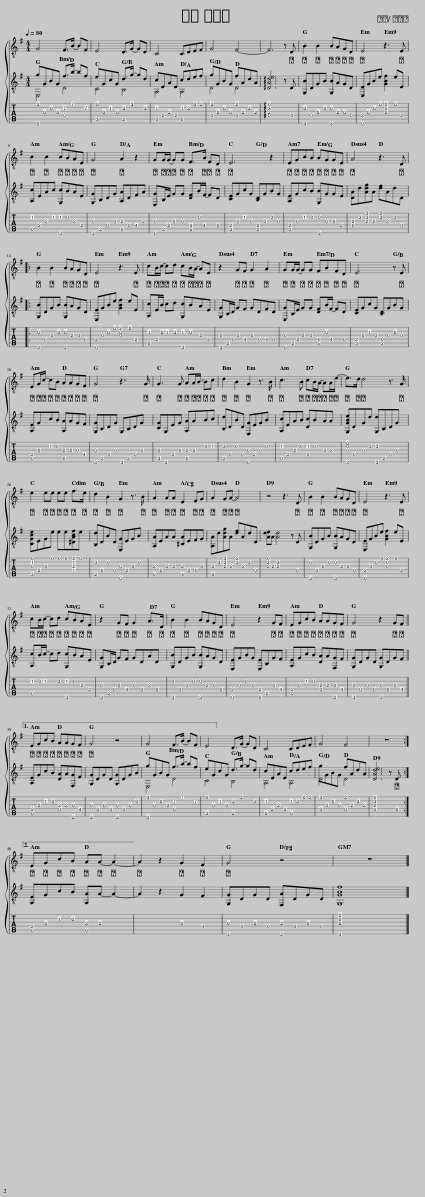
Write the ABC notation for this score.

X:1
%%score { 1 { ( 2 3 ) | ( 4 5 ) } }
L:1/8
Q:1/4=80
M:4/4
I:linebreak $
K:G
V:1 treble-8
V:2 treble-8
V:3 treble-8
V:4 tab stafflines=6 strings="E2,A2,D3,G3,B3,E4 nostems "
V:5 tab stafflines=6 strings="E2,A2,D3,G3,B3,E4 nostems "
V:1
 G4 F>B- BF | E4 D>G- GD | C4 CDEF | G4 F4- | F6 z D | %5
 B2 B2 BAGD | E4 z3 E |$ c2 c2 cBAE | G4 A2 z2 | GG/G/- GG F>B FD | %10
 E6 z2 | EGcB BGGE | A4 z3 D |:$ B2 B2 BAGD | E4 z3 E | %15
 cB/c/- cd cB/A/- AE | z2 GF G2 A2 | GG/G/- GG FBFD | E6 z E |$ EG/c/- cB AAGF | %20
 G4 z7/2 G/ | G3 G AA/B/- Bc | d2 B2 G2 z3/2 B/ | c3 B cB/A/- AA/e/- | e>d d4 z3/2 G/ |$ %25
 e2 ee ee f>e | d2 B2 G2 z3/2 B/ | A2 AA E2 FG | A2 GA- A4 | z4 z3 D | %30
 B2 B2 BAGD | E4 z3 E |$ cB/c/- cd cBAE | z2 GF G2 A>D | B2 B2 BAGD | %35
 E4 z2 GF | EGcB AAGF | G4 z2 GF ||1$ EGcB AAGF || G4 z4 | %40
 G4 F>B- BF | E4 D>G- GD | C4 CDEF | G4 F4 | z8 :|2$ %45
 EGcB AA- A2- || A2 z2 G2 F2 | G4 z4 | z8 |] %49
V:2
 gGBG f>b- bf | eGcG d>g- gd | cEAE cdef | gGBG fAdA | !arpeggio![DAde]6 z D | %5
 [G,B]DGB [G,B]AGD | [E,E]GBe [GBf]2 eE |$ [A,c]EAc [G,c]BAE | [G,G]B,DG [A,A]DFA | [E,G]B,/E/ GG [DF]B/F/- FD | %10
 [CE]GcG [B,D]GBG | [A,E]GcB [G,B]GGE | [DA]d[Adg]A [df]AdD |:$ [G,B]DGB [G,B]AGD | [E,E]GBe [GBf]2 eE | %15
 [A,c]E/B/ cd [G,c]BAE | [G,G]B,/D/ GF GDFD | [E,G]B,/E/ GG [DF]B/F/- FD | [CE]GcG [B,D]GBG |$ [A,E]GcB [A,A]AGF | %20
 [G,G]B,DG G,B,DG | [CG]G,EG [A,A]ABc | [B,d]DBD [E,G]EGB | [A,c]EAB [Dc]BAA | [G,GBe]DGd [G,d]B,DG |$ %25
 [CGce]EGe ee[^DAcf]e | [B,d]DBD [E,G]EGB | [A,A]EAA [^CA]EFG | [A,A]d[Adg]A [df]AdD | [Ade]A [Ad]4 z D | %30
 [G,B]DGB [G,B]AGD | [E,E]GBe [GBf]2 eE |$ [A,c]B/c/- cd [G,c]BAE | [G,G]B,/D/ GF GDAD | [G,B]DGB [G,B]AGD | %35
 [E,E]GBG [E,E]B,GF | [A,E]GcB [DA]A[F,G]F | [G,G]DGD [G,G]DGF ||1$ [A,E]GcB [DA]A[F,G]F || [G,G]DGD [G,G]DGB | %40
 gGBG f>b- bf | eGcG d>g- gd | cEAE cdef | gGBG fAdA | [DAde]6 z D :|2$ %45
 [A,E]GcB [A,A]A- A2- || A2 z2 G2 F2 | [G,G]DGD [F,A]DGD | [G,GBf]8 |] %49
V:3
 E,4 D4 | C4 B,4 | A,4 A,4 | D4 D4 | x8 | %5
 x8 | x8 |$ x8 | x8 | x8 | %10
 x8 | x8 | x8 |:$ x8 | x8 | %15
 x8 | x8 | x8 | x8 |$ x8 | %20
 x8 | x8 | x8 | x8 | x8 |$ %25
 x8 | x8 | x8 | x8 | x8 | %30
 x8 | x8 |$ x8 | x8 | x8 | %35
 x8 | x8 | x8 ||1$ x8 || x8 | %40
 E,4 D4 | C4 B,4 | A,4 A,4 | D4 D4 | x8 :|2$ %45
 x8 || x8 | x8 | x8 |] %49
V:4
 !1!G !3!G, !2!B, !3!G, !2!F3/2 !1!B/- !1!B !2!F | !1!E !3!G, !2!C !3!G, !2!D3/2 !1!G/- !1!G !2!D | !2!C !4!E, !3!A, !4!E, !2!C !2!D !1!E !1!F | !1!G !3!G, !2!B, !3!G, !1!F !3!A, !2!D !3!A, | !arpeggio![!4!D,!3!A,!2!D!1!E]6 x !4!D, | %5
 [!6!G,,!2!B,] !4!D, !3!G, !2!B, [!6!G,,!2!B,] !3!A, !3!G, !4!D, | [!6!E,,!4!E,] !3!G, !2!B, !1!E [!3!G,!2!B,!1!F]2 !1!E !4!E, |$ [!5!A,,!2!C] !4!E, !3!A, !2!C [!6!G,,!2!C] !2!B, !3!A, !4!E, | [!6!G,,!3!G,] !5!B,, !4!D, !3!G, [!5!A,,!3!A,] !4!D, !4!F, !3!A, | [!6!E,,!3!G,] !5!B,,/ !4!E,/ !3!G, !3!G, [!5!D,!4!F,] !2!B,/ !4!F,/- !4!F, !4!D, | %10
 [!5!C,!4!E,] !3!G, !2!C !3!G, [!5!B,,!4!D,] !3!G, !2!B, !3!G, | [!5!A,,!4!E,] !3!G, !2!C !2!B, [!6!G,,!2!B,] !3!G, !3!G, !4!E, | [!4!D,!3!A,] !2!D [!3!A,!2!D!1!G] !3!A, [!2!D!1!F] !3!A, !2!D !4!D, |:$ [!6!G,,!2!B,] !4!D, !3!G, !2!B, [!6!G,,!2!B,] !3!A, !3!G, !4!D, | [!6!E,,!4!E,] !3!G, !2!B, !1!E [!3!G,!2!B,!1!F]2 !1!E !4!E, | %15
 [!5!A,,!2!C] !4!E,/ !2!B,/ !2!C !2!D [!6!G,,!2!C] !2!B, !3!A, !4!E, | [!6!G,,!3!G,] !5!B,,/ !4!D,/ !3!G, !4!F, !3!G, !4!D, !4!F, !4!D, | [!6!E,,!3!G,] !5!B,,/ !4!E,/ !3!G, !3!G, [!5!D,!4!F,] !2!B,/ !4!F,/- !4!F, !4!D, | [!5!C,!4!E,] !3!G, !2!C !3!G, [!5!B,,!4!D,] !3!G, !2!B, !3!G, |$ [!5!A,,!4!E,] !3!G, !2!C !2!B, [!5!A,,!3!A,] !3!A, !3!G, !4!F, | %20
 [!6!G,,!3!G,] !5!B,, !4!D, !3!G, !6!G,, !5!B,, !4!D, !3!G, | [!5!C,!3!G,] !6!G,, !4!E, !3!G, [!5!A,,!3!A,] !3!A, !2!B, !2!C | [!5!B,,!2!D] !4!D, !2!B, !4!D, [!6!E,,!3!G,] !4!E, !3!G, !2!B, | [!5!A,,!2!C] !4!E, !3!A, !2!B, [!4!D,!2!C] !2!B, !3!A, !3!A, | [!6!G,,!3!G,!2!B,!1!E] !4!D, !3!G, !2!D [!6!G,,!2!D] !5!B,, !4!D, !3!G, |$ %25
 [!5!C,!3!G,!2!C!1!E] !4!E, !3!G, !1!E !1!E !1!E [!4!^D,!3!A,!2!C!1!F] !1!E | [!5!B,,!2!D] !4!D, !2!B, !4!D, [!6!E,,!3!G,] !4!E, !3!G, !2!B, | [!5!A,,!3!A,] !4!E, !3!A, !3!A, [!5!^C,!3!A,] !4!E, !4!F, !3!G, | [!5!A,,!3!A,] !2!D [!3!A,!2!D!1!G] !3!A, [!2!D!1!F] !3!A, !2!D !4!D, | [!3!A,!2!D!1!E] !3!A, [!3!A,!2!D]4 x !4!D, | %30
 [!6!G,,!2!B,] !4!D, !3!G, !2!B, [!6!G,,!2!B,] !3!A, !3!G, !4!D, | [!6!E,,!4!E,] !3!G, !2!B, !1!E [!3!G,!2!B,!1!F]2 !1!E !4!E, |$ [!5!A,,!2!C] !2!B,/ !2!C/- !2!C !2!D [!6!G,,!2!C] !2!B, !3!A, !4!E, | [!6!G,,!3!G,] !5!B,,/ !4!D,/ !3!G, !4!F, !3!G, !4!D, !3!A, !4!D, | [!6!G,,!2!B,] !4!D, !3!G, !2!B, [!6!G,,!2!B,] !3!A, !3!G, !4!D, | %35
 [!6!E,,!4!E,] !3!G, !2!B, !3!G, [!6!E,,!4!E,] !5!B,, !3!G, !4!F, | [!5!A,,!4!E,] !3!G, !2!C !2!B, [!4!D,!3!A,] !3!A, [!6!F,,!3!G,] !4!F, | [!6!G,,!3!G,] !4!D, !3!G, !4!D, [!6!G,,!3!G,] !4!D, !3!G, !4!F, ||1$ [!5!A,,!4!E,] !3!G, !2!C !2!B, [!4!D,!3!A,] !3!A, [!6!F,,!3!G,] !4!F, || [!6!G,,!3!G,] !4!D, !3!G, !4!D, [!6!G,,!3!G,] !4!D, !3!G, !2!B, | %40
 !1!G !3!G, !2!B, !3!G, !2!F3/2 !1!B/- !1!B !2!F | !1!E !3!G, !2!C !3!G, !2!D3/2 !1!G/- !1!G !2!D | !2!C !4!E, !3!A, !4!E, !2!C !2!D !1!E !1!F | !1!G !3!G, !2!B, !3!G, !1!F !3!A, !2!D !3!A, | [!4!D,!3!A,!2!D!1!E]6 x !4!D, :|2$ %45
 [!5!A,,!4!E,] !3!G, !2!C !2!B, [!5!A,,!3!A,] !3!A,- !3!A,2- || !3!A,2 x2 !3!G,2 !4!F,2 | [!6!G,,!3!G,] !4!D, !3!G, !4!D, [!6!F,,!3!A,] !4!D, !3!G, !4!D, | [!6!G,,!3!G,!2!B,!1!F]8 |] %49
V:5
 !6!E,,4 !4!D,4 | !5!C,4 !5!B,,4 | !5!A,,4 !5!A,,4 | !4!D,4 !4!D,4 | x8 | %5
 x8 | x8 |$ x8 | x8 | x8 | %10
 x8 | x8 | x8 |:$ x8 | x8 | %15
 x8 | x8 | x8 | x8 |$ x8 | %20
 x8 | x8 | x8 | x8 | x8 |$ %25
 x8 | x8 | x8 | x8 | x8 | %30
 x8 | x8 |$ x8 | x8 | x8 | %35
 x8 | x8 | x8 ||1$ x8 || x8 | %40
 !6!E,,4 !4!D,4 | !5!C,4 !5!B,,4 | !5!A,,4 !5!A,,4 | !4!D,4 !4!D,4 | x8 :|2$ %45
 x8 || x8 | x8 | x8 |] %49
